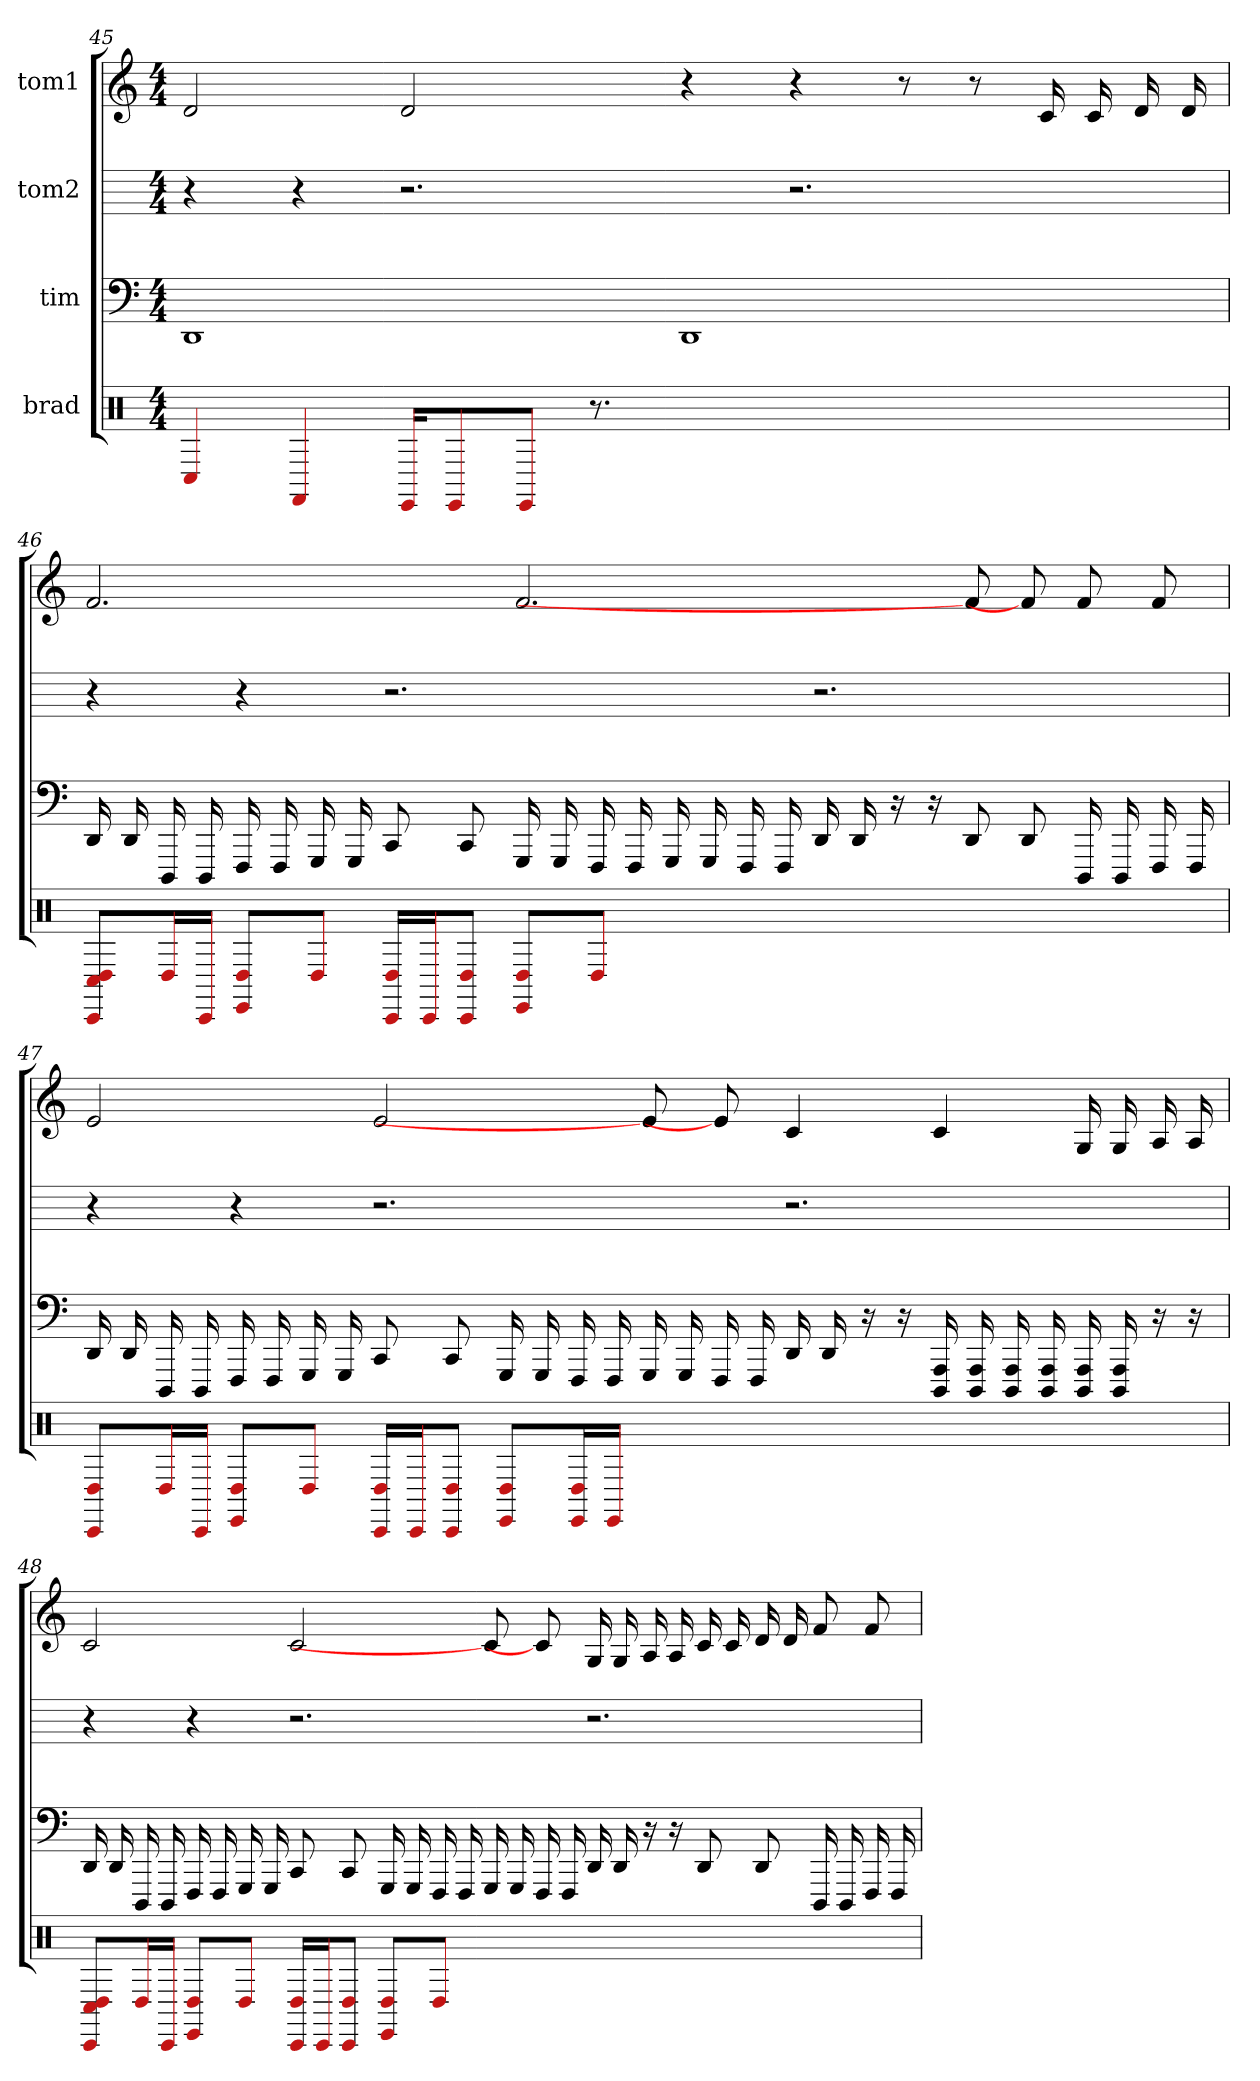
**kern	**kern	**kern	**kern
*part4	*part3	*part2	*part1
*staff4	*staff3	*staff2	*staff1
*I"brad	*I"tim	*I"tom2	*I"tom1
*clefX	*	*	*
*k[]	*k[]	*k[]	*k[]
*M4/4	*M4/4	*M4/4	*M4/4
*MM78	*MM78	*MM78	*MM78
=45	=45	=45	=45
4C#	1DD	4r	2d
4FF	.	4r	.
16EE/KL	.	2.r	2d
8EE/	.	.	.
8EE/J	.	.	.
8.r	.	.	.
1ryy	1DD	.	4r
.	.	2.r	4r
.	.	.	8r
.	.	.	8r
.	.	.	16c
.	.	.	16c
.	.	.	16d
.	.	.	16d
=46	=46	=46	=46
8C#/ 8D#/ 8CC/L	16DD	4r	2.f
.	16DD	.	.
16D#/L	16DDD	.	.
16CC/JJ	16DDD	.	.
8D#/ 8EE/L	16FFF	4r	.
.	16FFF	.	.
8D#/J	16GGG	.	.
.	16GGG	.	.
16D#/ 16CC/LL	8CC	2.r	.
16CC/J	.	.	.
8D#/ 8CC/J	8CC	.	.
8D#/ 8EE/L	16GGG	.	2.f
.	16GGG	.	.
8D#/J	16FFF	.	.
.	16FFF	.	.
1ryy	16GGG	.	.
.	16GGG	.	.
.	16FFF	.	.
.	16FFF	.	.
.	16DD	2.r	.
.	16DD	.	.
.	16r	.	.
.	16r	.	.
.	8DD	.	8f]
.	8DD	.	8f]
.	16DDD	.	8f
.	16DDD	.	.
.	16FFF	.	8f
.	16FFF	.	.
=47	=47	=47	=47
8D#/ 8CC/L	16DD	4r	2e
.	16DD	.	.
16D#/L	16DDD	.	.
16CC/JJ	16DDD	.	.
8D#/ 8EE/L	16FFF	4r	.
.	16FFF	.	.
8D#/J	16GGG	.	.
.	16GGG	.	.
16D#/ 16CC/LL	8CC	2.r	2e
16CC/J	.	.	.
8D#/ 8CC/J	8CC	.	.
8D#/ 8EE/L	16GGG	.	.
.	16GGG	.	.
16D#/ 16EE/L	16FFF	.	.
16EE/JJ	16FFF	.	.
1ryy	16GGG	.	8e]
.	16GGG	.	.
.	16FFF	.	8e]
.	16FFF	.	.
.	16DD	2.r	4c
.	16DD	.	.
.	16r	.	.
.	16r	.	.
.	16AAA 16DDD	.	4c
.	16AAA 16DDD	.	.
.	16AAA 16DDD	.	.
.	16AAA 16DDD	.	.
.	16AAA 16DDD	.	16G
.	16AAA 16DDD	.	16G
.	16r	.	16A
.	16r	.	16A
=48	=48	=48	=48
8C#/ 8D#/ 8CC/L	16DD	4r	2c
.	16DD	.	.
16D#/L	16DDD	.	.
16CC/JJ	16DDD	.	.
8D#/ 8EE/L	16FFF	4r	.
.	16FFF	.	.
8D#/J	16GGG	.	.
.	16GGG	.	.
16D#/ 16CC/LL	8CC	2.r	2c
16CC/J	.	.	.
8D#/ 8CC/J	8CC	.	.
8D#/ 8EE/L	16GGG	.	.
.	16GGG	.	.
8D#/J	16FFF	.	.
.	16FFF	.	.
1ryy	16GGG	.	8c]
.	16GGG	.	.
.	16FFF	.	8c]
.	16FFF	.	.
.	16DD	2.r	16G
.	16DD	.	16G
.	16r	.	16A
.	16r	.	16A
.	8DD	.	16c
.	.	.	16c
.	8DD	.	16d
.	.	.	16d
.	16DDD	.	8f
.	16DDD	.	.
.	16FFF	.	8f
.	16FFF	.	.
=	=	=	=
*-	*-	*-	*-
